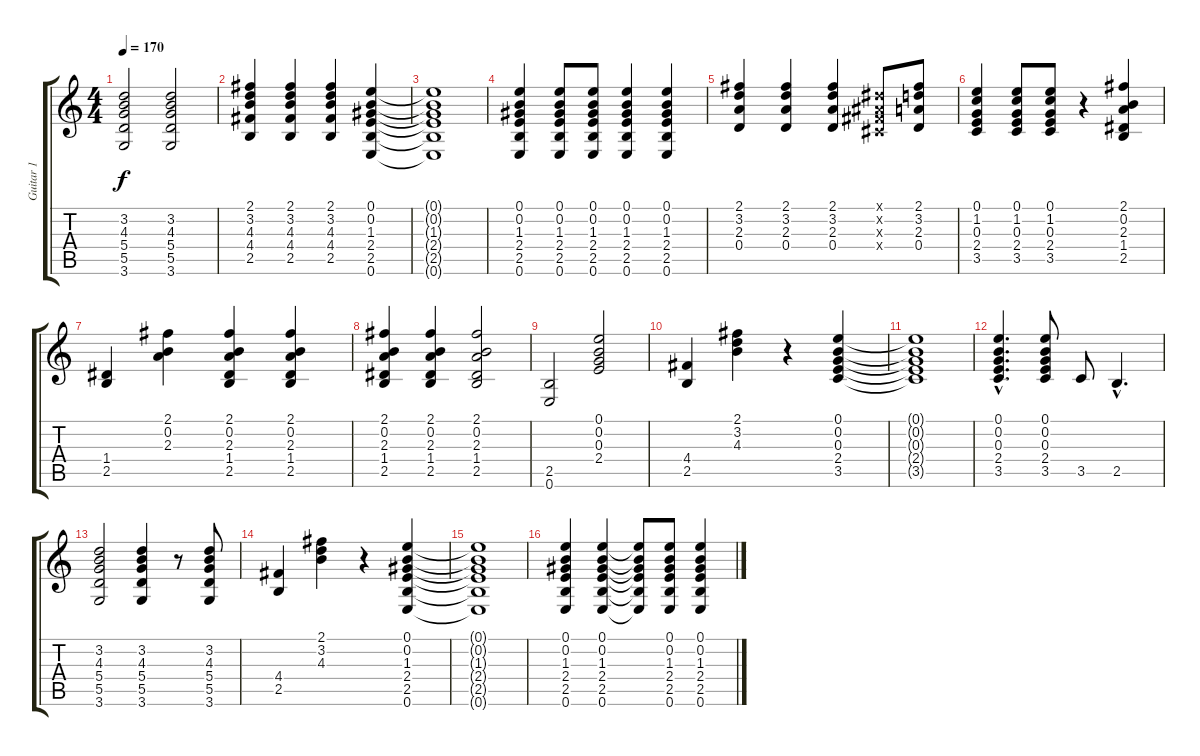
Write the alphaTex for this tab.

\track ("Guitar 1" "Guitar 1") {instrument overdrivenguitar}
\staff {score tabs}
\tuning (E4 B3 G3 D3 A2 E2) {hide}
\ts (4 4)
\tempo 170
\clef g2
\ks c
(3.2 4.3 5.4 5.5 3.6).2{dy f} (3.2 4.3 5.4 5.5 3.6).2 |
(2.1 3.2 4.3 4.4 2.5).4 (2.1 3.2 4.3 4.4 2.5).4 (2.1 3.2 4.3 4.4 2.5).4 (0.1 0.2 1.3 2.4 2.5 0.6).4 |
(0.1{t} 0.2{t} 1.3{t} 2.4{t} 2.5{t} 0.6{t}).1 |
(0.1 0.2 1.3 2.4 2.5 0.6).4 (0.1 0.2 1.3 2.4 2.5 0.6).8 (0.1 0.2 1.3 2.4 2.5 0.6).8 (0.1 0.2 1.3 2.4 2.5 0.6).4 (0.1 0.2 1.3 2.4 2.5 0.6).4 |
(2.1 3.2 2.3 0.4).4 (2.1 3.2 2.3 0.4).4 (2.1 3.2 2.3 0.4).4 (-1.1{x} -1.2{x} -1.3{x} -1.4{x}).8 (2.1 3.2 2.3 0.4).8 |
(0.1 1.2 0.3 2.4 3.5).4 (0.1 1.2 0.3 2.4 3.5).8 (0.1 1.2 0.3 2.4 3.5).8 r.4 (2.1 0.2 2.3 1.4 2.5).4 |
(1.4 2.5).4 (2.1 0.2 2.3).4 (2.1 0.2 2.3 1.4 2.5).4 (2.1 0.2 2.3 1.4 2.5).4 |
(2.1 0.2 2.3 1.4 2.5).4 (2.1 0.2 2.3 1.4 2.5).4 (2.1 0.2 2.3 1.4 2.5).2 |
(2.5 0.6).2 (0.1 0.2 0.3 2.4).2 |
(4.4 2.5).4 (2.1 3.2 4.3).4 r.4 (0.1 0.2 0.3 2.4 3.5).4 |
(0.1{t} 0.2{t} 0.3{t} 2.4{t} 3.5{t}).1 |
(0.1{hac} 0.2{hac} 0.3{hac} 2.4{hac} 3.5{hac}).4{d} (0.1 0.2 0.3 2.4 3.5).8 3.5.8 2.5{hac}.4{d} |
(3.2 4.3 5.4 5.5 3.6).2 (3.2 4.3 5.4 5.5 3.6).4 r.8 (3.2 4.3 5.4 5.5 3.6).8 |
(4.4 2.5).4 (2.1 3.2 4.3).4 r.4 (0.1 0.2 1.3 2.4 2.5 0.6).4 |
(0.1{t} 0.2{t} 1.3{t} 2.4{t} 2.5{t} 0.6{t}).1 |
(0.1 0.2 1.3 2.4 2.5 0.6).4 (0.1 0.2 1.3 2.4 2.5 0.6).4 (0.1{t} 0.2{t} 1.3{t} 2.4{t} 2.5{t} 0.6{t}).8 (0.1 0.2 1.3 2.4 2.5 0.6).8 (0.1 0.2 1.3 2.4 2.5 0.6).4
